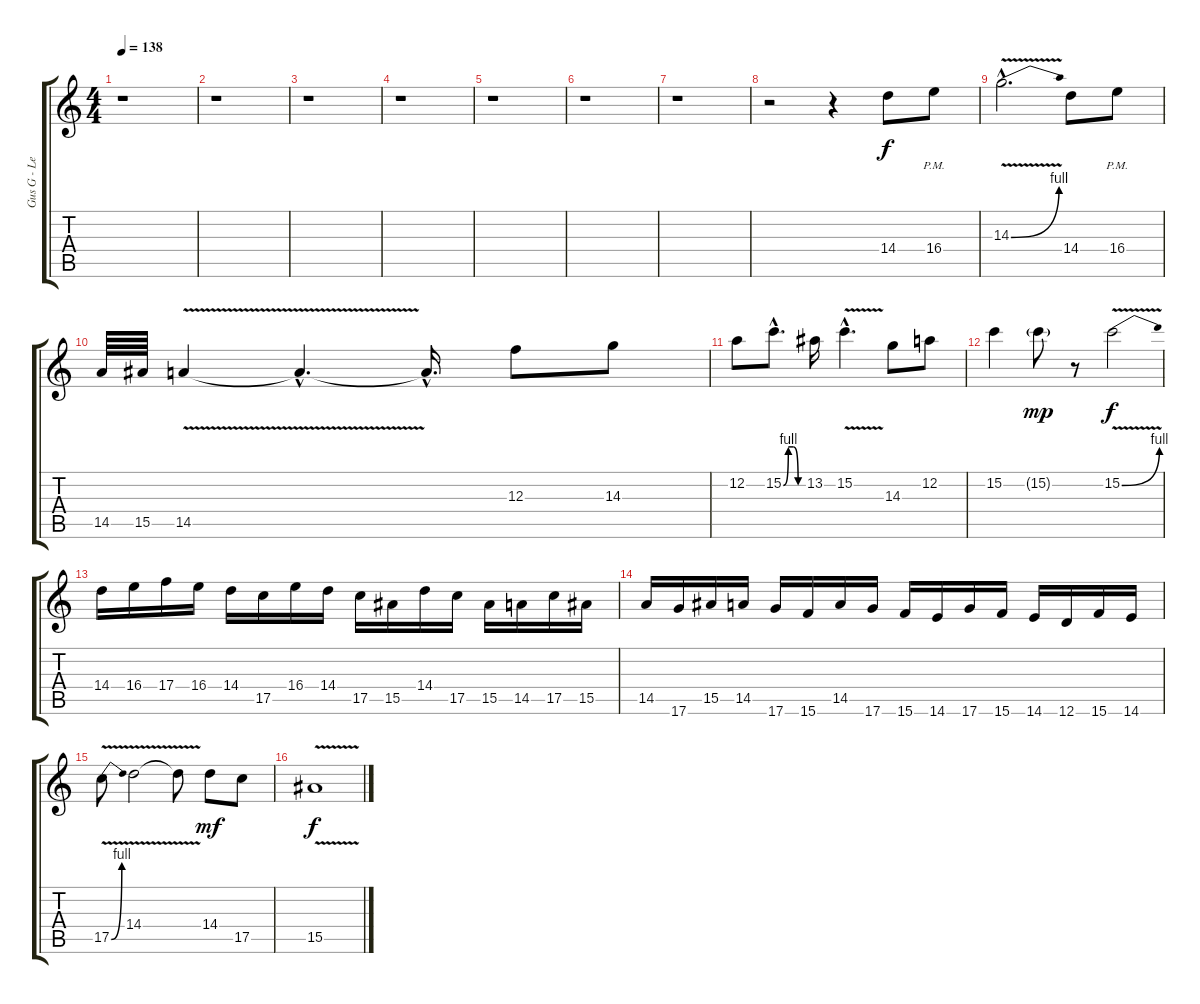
\track ("Gus G - Lead/Solo" "Gus G - Le") {instrument distortionguitar}
\staff {score tabs}
\tuning (D4 A3 F3 C3 G2 D2) {hide}
\ts (4 4)
\tempo 138
\clef g2
\ks c
r.1{dy f instrument distortionguitar} |
r.1 |
r.1 |
r.1 |
r.1 |
r.1 |
r.1 |
r.2 r.4 14.4.8 16.4{pm}.8 |
14.3{be (bend 0 0 60 4) v hac}.2{d} 14.4.8 16.4{pm}.8 |
14.5.64 15.5.64 14.5{v}.4 14.5{hac t}.4{d} 14.5{hac t}.16{d} 12.3.8 14.3.8 |
12.2.8 15.2{be (custom 0 0 15 4 30 4 45 0 60 0) hac}.8{d} 13.2.16 15.2{v hac}.4{d} 14.3.8 12.2.8 |
15.2.4 15.2{g}.8{dy mp} r.8 15.2{be (bend 0 0 60 4) v}.2{dy f} |
14.4.16 16.4.16 17.4.16 16.4.16 14.4.16 17.5.16 16.4.16 14.4.16 17.5.16 15.5.16 14.4.16 17.5.16 15.5.16 14.5.16 17.5.16 15.5.16 |
14.5.16 17.6.16 15.5.16 14.5.16 17.6.16 15.6.16 14.5.16 17.6.16 15.6.16 14.6.16 17.6.16 15.6.16 14.6.16 12.6.16 15.6.16 14.6.16 |
17.5{be (bend 0 0 60 4) v}.8 14.4{v}.2 14.4{t}.8 14.4.8{dy mf} 17.5.8 |
15.5{v}.1{dy f volume 8}
